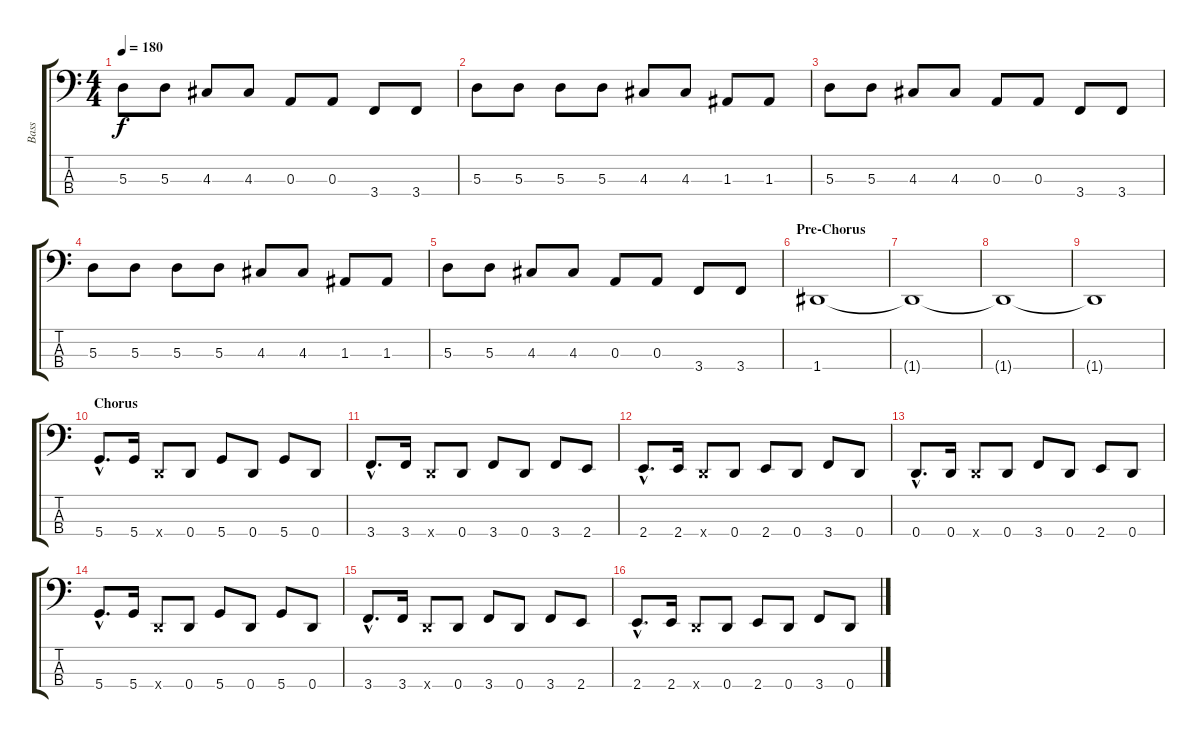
\track ("Bass" "Bass") {instrument electricbasspick}
\staff {score tabs}
\tuning (G2 D2 A1 D1) {hide}
\ts (4 4)
\tempo 180
\clef f4
\ks c
5.3.8{dy f} 5.3.8 4.3.8 4.3.8 0.3.8 0.3.8 3.4.8 3.4.8 |
5.3.8 5.3.8 5.3.8 5.3.8 4.3.8 4.3.8 1.3.8 1.3.8 |
5.3.8 5.3.8 4.3.8 4.3.8 0.3.8 0.3.8 3.4.8 3.4.8 |
5.3.8 5.3.8 5.3.8 5.3.8 4.3.8 4.3.8 1.3.8 1.3.8 |
5.3.8 5.3.8 4.3.8 4.3.8 0.3.8 0.3.8 3.4.8 3.4.8 |
\section ("" "Pre-Chorus")
1.4.1 |
1.4{t}.1 |
1.4{t}.1 |
1.4{t}.1 |
\section ("" "Chorus")
5.4{hac}.8{d} 5.4.16 0.4{x}.8 0.4.8 5.4.8 0.4.8 5.4.8 0.4.8 |
3.4{hac}.8{d} 3.4.16 0.4{x}.8 0.4.8 3.4.8 0.4.8 3.4.8 2.4.8 |
2.4{hac}.8{d} 2.4.16 0.4{x}.8 0.4.8 2.4.8 0.4.8 3.4.8 0.4.8 |
0.4{hac}.8{d} 0.4.16 0.4{x}.8 0.4.8 3.4.8 0.4.8 2.4.8 0.4.8 |
5.4{hac}.8{d} 5.4.16 0.4{x}.8 0.4.8 5.4.8 0.4.8 5.4.8 0.4.8 |
3.4{hac}.8{d} 3.4.16 0.4{x}.8 0.4.8 3.4.8 0.4.8 3.4.8 2.4.8 |
2.4{hac}.8{d} 2.4.16 0.4{x}.8 0.4.8 2.4.8 0.4.8 3.4.8 0.4.8
